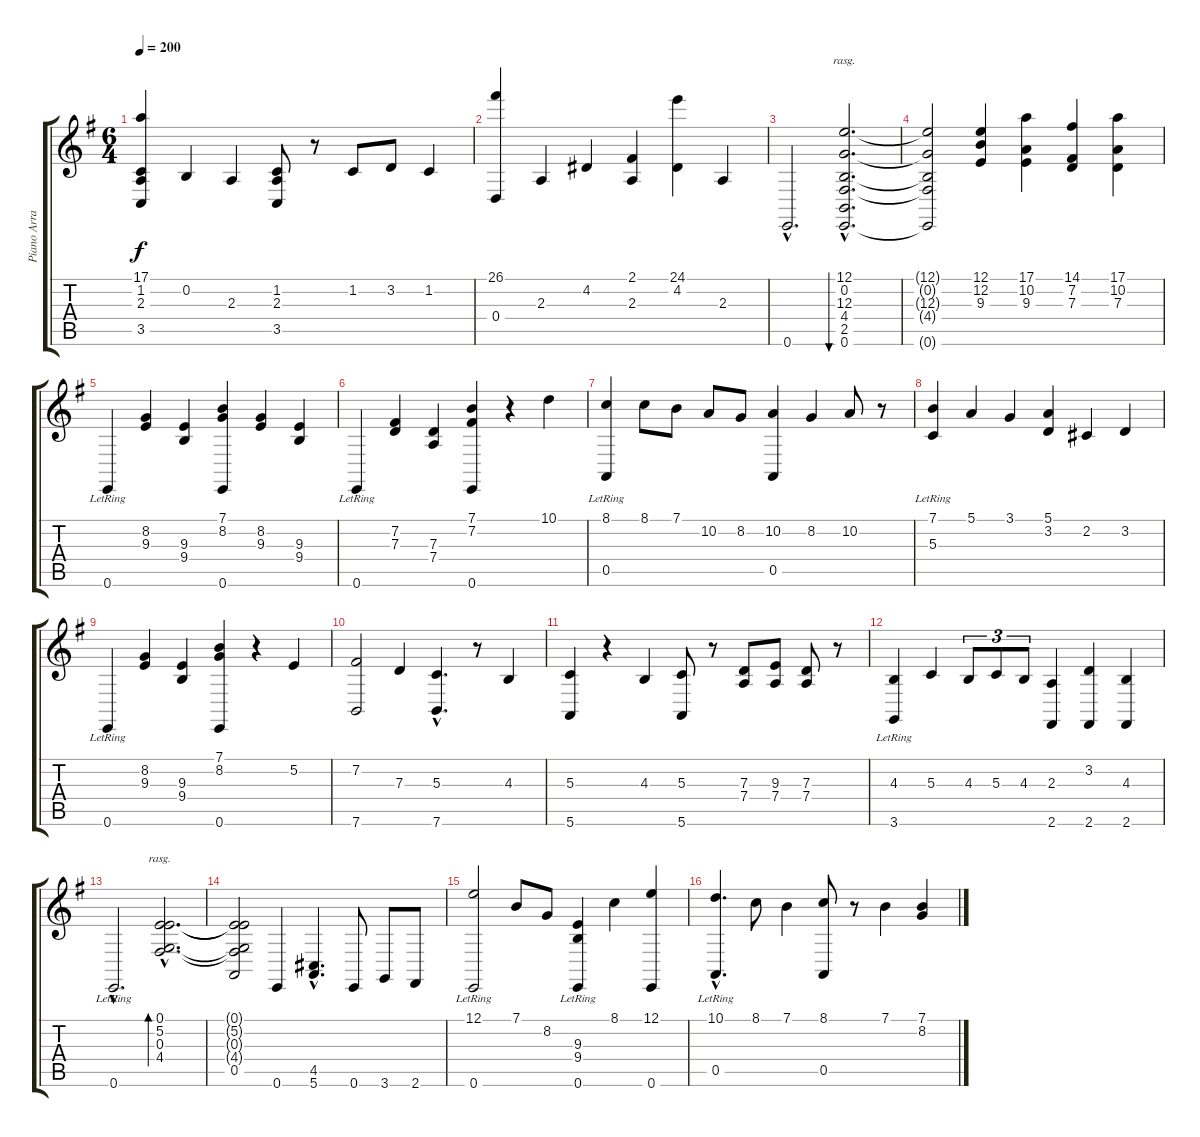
\track ("Piano Arranged" "Piano Arra") {instrument acousticgrandpiano}
\staff {score tabs}
\tuning (E4 B3 G3 D3 A2 E2) {hide}
\ts (6 4)
\tempo 200
\clef g2
\ks eminor
(17.1 1.2 2.3 3.5).4{dy f} 0.2.4 2.3.4 (1.2 2.3 3.5).8 r.8 1.2.8 3.2.8 1.2.4 |
(26.1 0.4).4 2.3.4 4.2.4 (2.1 2.3).4 (24.1 4.2).4 2.3.4 |
0.6{hac}.2{d} (12.1{hac} 0.2{hac} 12.3{hac} 4.4{hac} 2.5{hac} 0.6{hac}).2{d bu 480 rasg ii} |
(12.1{t} 0.2{t} 12.3{t} 4.4{t} 0.6{t}).2 (12.1 12.2 9.3).4 (17.1 10.2 9.3).4 (14.1 7.2 7.3).4 (17.1 10.2 7.3).4 |
0.6{lr}.4 (8.2 9.3).4 (9.3 9.4).4 (7.1 8.2 0.6).4 (8.2 9.3).4 (9.3 9.4).4 |
0.6{lr}.4 (7.2 7.3).4 (7.3 7.4).4 (7.1 7.2 0.6).4 r.4 10.1.4 |
(8.1 0.5{lr}).4 8.1.8 7.1.8 10.2.8 8.2.8 (10.2 0.5).4 8.2.4 10.2.8 r.8 |
(7.1 5.3{lr}).4 5.1.4 3.1.4 (5.1 3.2).4 2.2.4 3.2.4 |
0.6{lr}.4 (8.2 9.3).4 (9.3 9.4).4 (7.1 8.2 0.6).4 r.4 5.2.4 |
(7.2 7.6).2 7.3.4 (5.3{hac} 7.6{hac}).4{d} r.8 4.3.4 |
(5.3 5.6).4 r.4 4.3.4 (5.3 5.6).8 r.8 (7.3 7.4).8 (9.3 7.4).8 (7.3 7.4).8 r.8 |
(4.3 3.6{lr}).4 5.3.4 4.3.8{tu (3 2)} 5.3.8{tu (3 2)} 4.3.8{tu (3 2)} (2.3 2.6).4 (3.2 2.6).4 (4.3 2.6).4 |
0.6{hac lr}.2{d} (0.1{hac} 5.2{hac} 0.3{hac} 4.4{hac}).2{d bd 480 rasg ii} |
(0.1{t} 5.2{t} 0.3{t} 4.4{t} 0.5).2 0.6.4 (4.5{hac} 5.6{hac}).4{d} 0.6.8 3.6.8 2.6.8 |
(12.1 0.6{lr}).2 7.1.8 8.2.8 (9.3{lr} 9.4{lr} 0.6).4 8.1.4 (12.1 0.6).4 |
(10.1{hac} 0.5{hac lr}).4{d} 8.1.8 7.1.4 (8.1 0.5).8 r.8 7.1.4 (7.1 8.2).4
